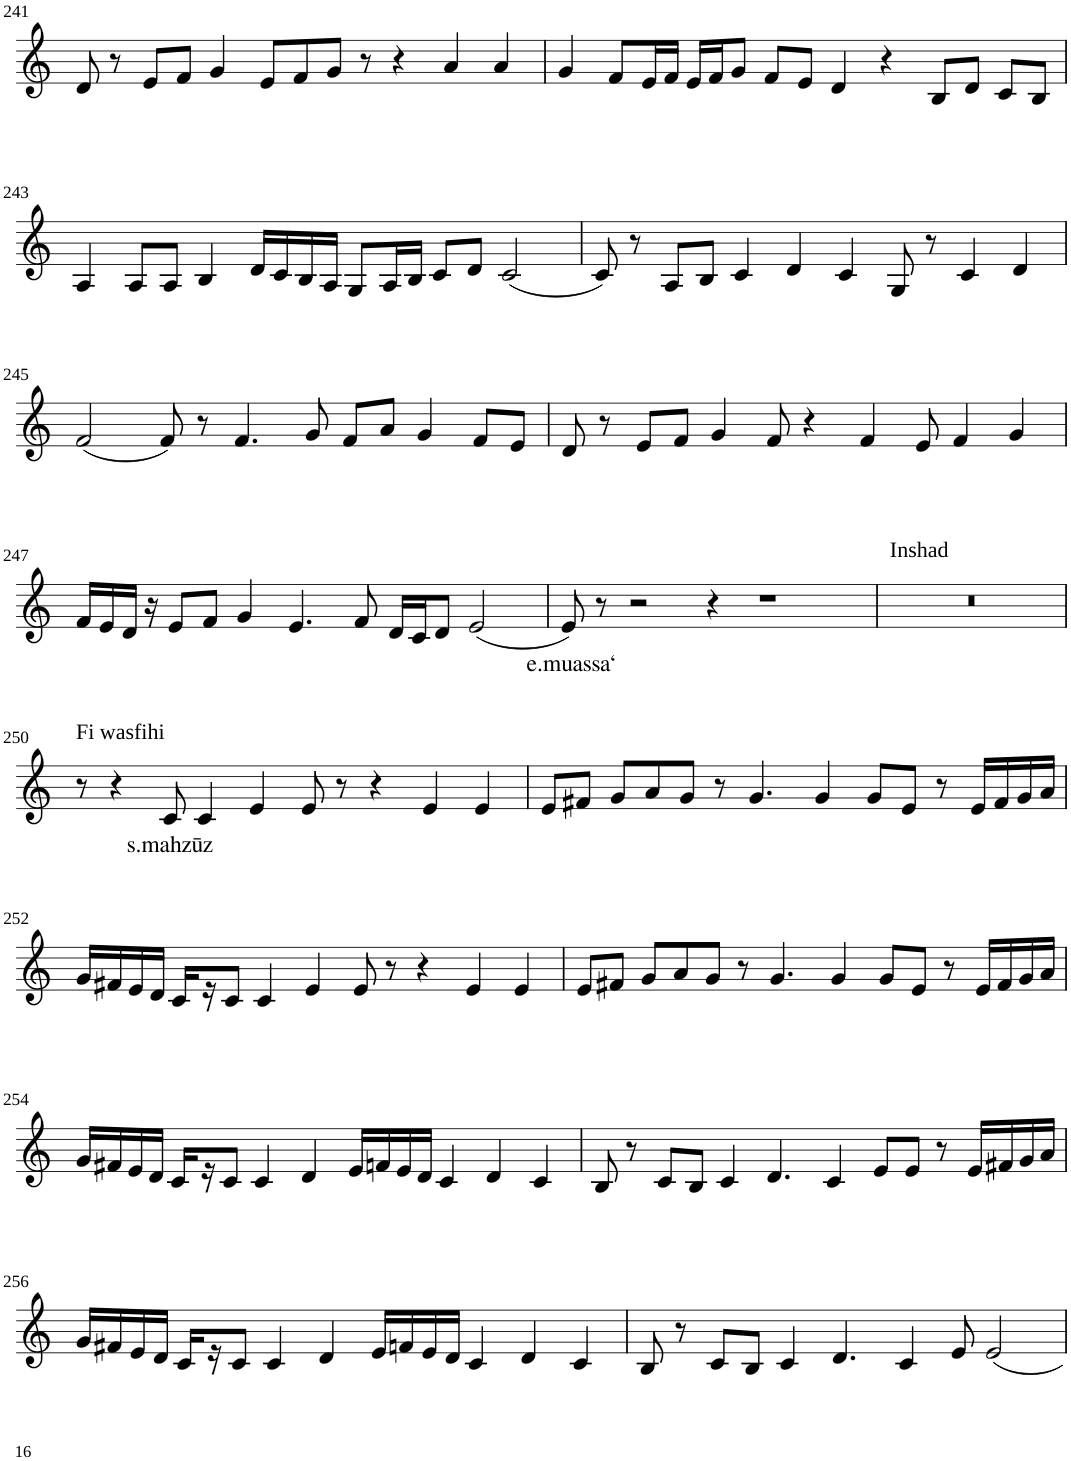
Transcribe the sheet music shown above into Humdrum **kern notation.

**kern	**text
*part1	*part1
*staff1	*staff1
*I"Violin	*
!!LO:PB:g=z
*clefG2	*
*k[]	*
*M8/4	*
=241	=241
8d/	.
8r	.
8e/L	.
8f/J	.
4g/	.
8e/L	.
8f/	.
8g/J	.
8r	.
4r	.
4a/	.
4a/	.
=242	=242
4g/	.
8f/L	.
16e/L	.
16f/JJ	.
16e/LL	.
16f/J	.
8g/J	.
8f/L	.
8e/J	.
4d/	.
4r	.
8B/L	.
8d/J	.
8c/L	.
8B/J	.
!!LO:LB:g=z
=243	=243
4A/	.
8A/L	.
8A/J	.
4B/	.
16d/LL	.
16c/	.
16B/	.
16A/JJ	.
8G/L	.
16A/L	.
16B/JJ	.
8c/L	.
8d/J	.
(2c/	.
=244	=244
8c/)	.
8r	.
8A/L	.
8B/J	.
4c/	.
4d/	.
4c/	.
8G/	.
8r	.
4c/	.
4d/	.
!!LO:LB:g=z
=245	=245
(2f/	.
8f/)	.
8r	.
4.f/	.
8g/	.
8f/L	.
8a/J	.
4g/	.
8f/L	.
8e/J	.
=246	=246
8d/	.
8r	.
8e/L	.
8f/J	.
4g/	.
8f/	.
4r	.
4f/	.
8e/	.
4f/	.
4g/	.
!!LO:LB:g=z
=247	=247
16f/LL	.
16e/	.
16d/JJ	.
16r	.
8e/L	.
8f/J	.
4g/	.
4.e/	.
8f/	.
16d/LL	.
16c/J	.
8d/J	.
(2e/	.
=248	=248
!	!LO:LY:b
8e/)	e.muassa‘
8r	.
2r	.
4r	.
1r	.
=249	=249
!LO:TX:a:t=Inshad	!
0r	.
!!LO:LB:g=z
=250	=250
!LO:TX:a:t=Fi wasfihi	!
8r	.
4r	.
!	!LO:LY:b
8c/	s.mahzūz
4c/	.
4e/	.
8e/	.
8r	.
4r	.
4e/	.
4e/	.
=251	=251
8e/L	.
8f#X/J	.
8g/L	.
8a/	.
8g/J	.
8r	.
4.g/	.
4g/	.
8g/L	.
8e/J	.
8r	.
16e/LL	.
16f#/	.
16g/	.
16a/JJ	.
!!LO:LB:g=z
=252	=252
16g/LL	.
16f#X/	.
16e/	.
16d/JJ	.
16c/LL	.
16r	.
8c/J	.
4c/	.
4e/	.
8e/	.
8r	.
4r	.
4e/	.
4e/	.
=253	=253
8e/L	.
8f#X/J	.
8g/L	.
8a/	.
8g/J	.
8r	.
4.g/	.
4g/	.
8g/L	.
8e/J	.
8r	.
16e/LL	.
16f#/	.
16g/	.
16a/JJ	.
!!LO:LB:g=z
=254	=254
16g/LL	.
16f#X/	.
16e/	.
16d/JJ	.
16c/LL	.
16r	.
8c/J	.
4c/	.
4d/	.
16e/LL	.
16fn/	.
16e/	.
16d/JJ	.
4c/	.
4d/	.
4c/	.
=255	=255
8B/	.
8r	.
8c/L	.
8B/J	.
4c/	.
4.d/	.
4c/	.
8e/L	.
8e/J	.
8r	.
16e/LL	.
16f#X/	.
16g/	.
16a/JJ	.
!!LO:LB:g=z
=256	=256
16g/LL	.
16f#X/	.
16e/	.
16d/JJ	.
16c/LL	.
16r	.
8c/J	.
4c/	.
4d/	.
16e/LL	.
16fn/	.
16e/	.
16d/JJ	.
4c/	.
4d/	.
4c/	.
=257	=257
8B/	.
8r	.
8c/L	.
8B/J	.
4c/	.
4.d/	.
4c/	.
8e/	.
2e/	.
=	=
*-	*-
